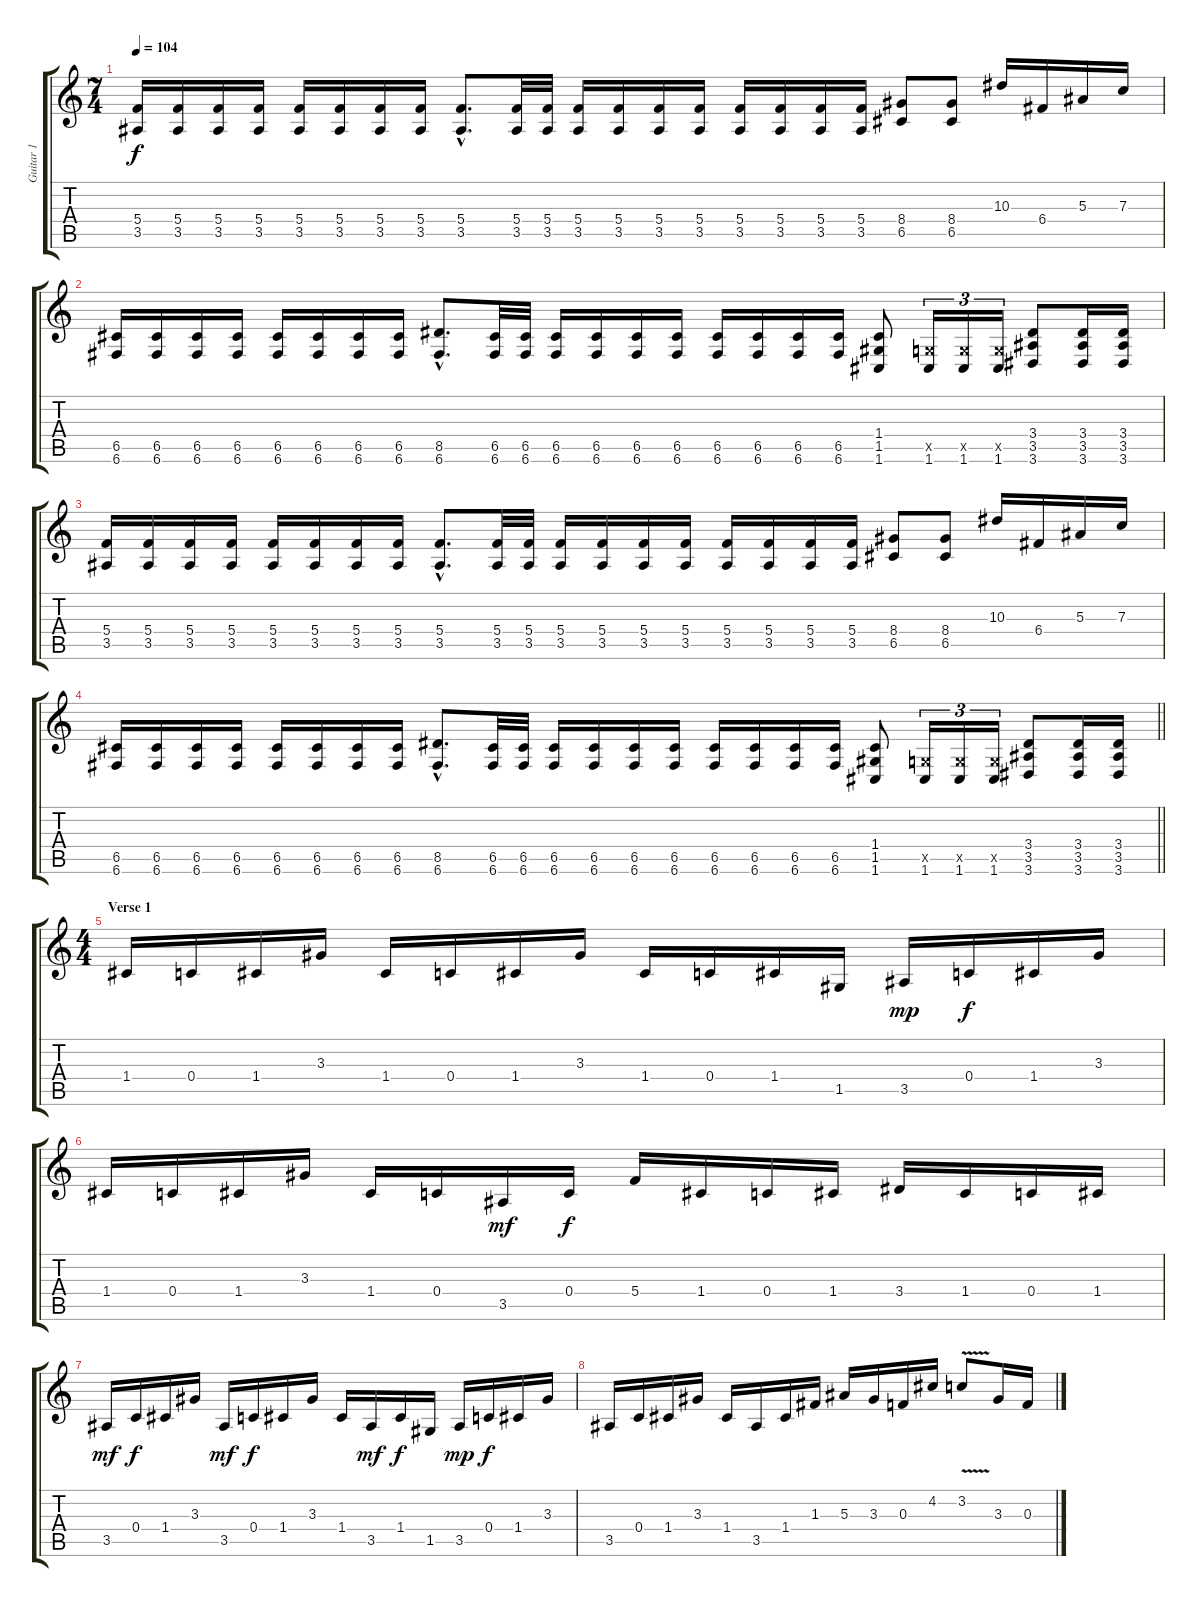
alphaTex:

\track ("Guitar 1" "Guitar 1") {instrument distortionguitar}
\staff {score tabs}
\tuning (D4 A3 F3 C3 G2 C2) {hide}
\ts (7 4)
\tempo 104
\clef g2
\ks c
(5.4 3.5).16{dy f instrument distortionguitar} (5.4 3.5).16 (5.4 3.5).16 (5.4 3.5).16 (5.4 3.5).16 (5.4 3.5).16 (5.4 3.5).16 (5.4 3.5).16 (5.4{hac} 3.5{hac}).8{d} (5.4 3.5).32 (5.4 3.5).32 (5.4 3.5).16 (5.4 3.5).16 (5.4 3.5).16 (5.4 3.5).16 (5.4 3.5).16 (5.4 3.5).16 (5.4 3.5).16 (5.4 3.5).16 (8.4 6.5).8 (8.4 6.5).8 10.3.16 6.4.16 5.3.16 7.3.16 |
(6.5 6.6).16 (6.5 6.6).16 (6.5 6.6).16 (6.5 6.6).16 (6.5 6.6).16 (6.5 6.6).16 (6.5 6.6).16 (6.5 6.6).16 (8.5{hac} 6.6{hac}).8{d} (6.5 6.6).32 (6.5 6.6).32 (6.5 6.6).16 (6.5 6.6).16 (6.5 6.6).16 (6.5 6.6).16 (6.5 6.6).16 (6.5 6.6).16 (6.5 6.6).16 (6.5 6.6).16 (1.4 1.5 1.6).8 (0.5{x} 1.6).16{tu (3 2)} (0.5{x} 1.6).16{tu (3 2)} (0.5{x} 1.6).16{tu (3 2)} (3.4 3.5 3.6).8 (3.4 3.5 3.6).16 (3.4 3.5 3.6).16 |
(5.4 3.5).16 (5.4 3.5).16 (5.4 3.5).16 (5.4 3.5).16 (5.4 3.5).16 (5.4 3.5).16 (5.4 3.5).16 (5.4 3.5).16 (5.4{hac} 3.5{hac}).8{d} (5.4 3.5).32 (5.4 3.5).32 (5.4 3.5).16 (5.4 3.5).16 (5.4 3.5).16 (5.4 3.5).16 (5.4 3.5).16 (5.4 3.5).16 (5.4 3.5).16 (5.4 3.5).16 (8.4 6.5).8 (8.4 6.5).8 10.3.16 6.4.16 5.3.16 7.3.16 |
\barLineRight lightlight
(6.5 6.6).16 (6.5 6.6).16 (6.5 6.6).16 (6.5 6.6).16 (6.5 6.6).16 (6.5 6.6).16 (6.5 6.6).16 (6.5 6.6).16 (8.5{hac} 6.6{hac}).8{d} (6.5 6.6).32 (6.5 6.6).32 (6.5 6.6).16 (6.5 6.6).16 (6.5 6.6).16 (6.5 6.6).16 (6.5 6.6).16 (6.5 6.6).16 (6.5 6.6).16 (6.5 6.6).16 (1.4 1.5 1.6).8 (0.5{x} 1.6).16{tu (3 2)} (0.5{x} 1.6).16{tu (3 2)} (0.5{x} 1.6).16{tu (3 2)} (3.4 3.5 3.6).8 (3.4 3.5 3.6).16 (3.4 3.5 3.6).16 |
\ts (4 4)
\section ("" "Verse 1")
1.4.16{balance 8} 0.4.16 1.4.16 3.3.16 1.4.16 0.4.16 1.4.16 3.3.16 1.4.16 0.4.16 1.4.16 1.5.16 3.5.16{dy mp} 0.4.16{dy f} 1.4.16 3.3.16 |
1.4.16 0.4.16 1.4.16 3.3.16 1.4.16 0.4.16 3.5.16{dy mf} 0.4.16{dy f} 5.4.16 1.4.16 0.4.16 1.4.16 3.4.16 1.4.16 0.4.16 1.4.16 |
3.5.16{dy mf} 0.4.16{dy f} 1.4.16 3.3.16 3.5.16{dy mf} 0.4.16{dy f} 1.4.16 3.3.16 1.4.16 3.5.16{dy mf} 1.4.16{dy f} 1.5.16 3.5.16{dy mp} 0.4.16{dy f} 1.4.16 3.3.16 |
3.5.16 0.4.16 1.4.16 3.3.16 1.4.16 3.5.16 1.4.16 1.3.16 5.3.16 3.3.16 0.3.16 4.2.16 3.2{v}.8 3.3.16 0.3.16
